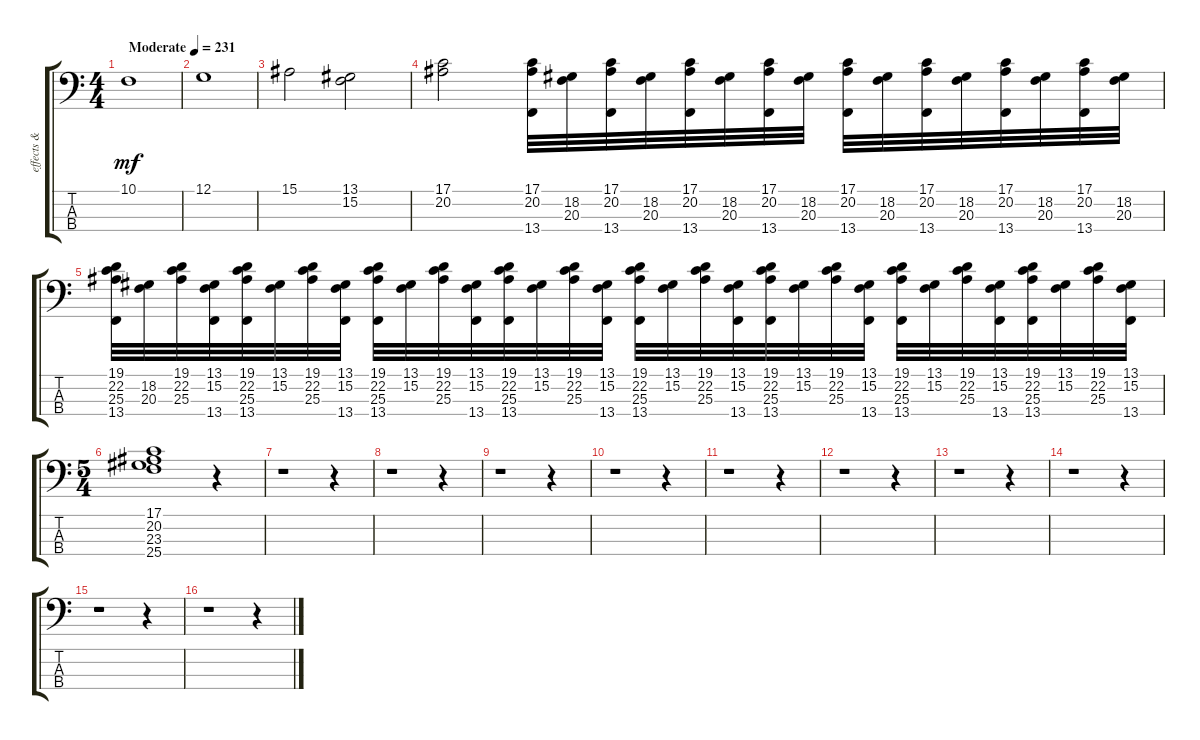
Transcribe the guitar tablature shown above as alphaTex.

\track ("effects & Bass      " "effects & ") {instrument synthvoice}
\staff {score tabs}
\tuning (G2 D2 A1 E1) {hide}
\ts (4 4)
\tempo (231 "Moderate")
\clef f4
\ks c
10.1.1{dy mf instrument synthvoice} |
12.1.1{volume 11 balance 3} |
15.1.2{volume 12 balance 12} (13.1 15.2).2{volume 13 balance 3} |
(17.1 20.2).2{volume 13 balance 12} (17.1 20.2 13.4).32{volume 14 balance 12} (18.2 20.3).32{volume 14 balance 3} (17.1 20.2 13.4).32{balance 12} (18.2 20.3).32{balance 3} (17.1 20.2 13.4).32{volume 14 balance 16} (18.2 20.3).32{balance 0} (17.1 20.2 13.4).32{balance 16} (18.2 20.3).32{balance 0} (17.1 20.2 13.4).32{volume 14 balance 16} (18.2 20.3).32{balance 0} (17.1 20.2 13.4).32{balance 16} (18.2 20.3).32{volume 14 balance 0} (17.1 20.2 13.4).32{balance 16} (18.2 20.3).32{balance 0} (17.1 20.2 13.4).32{volume 14 balance 16} (18.2 20.3).32{balance 0} |
(19.1 22.2 25.3 13.4).32{balance 16} (18.2 20.3).32{volume 15 balance 0} (19.1 22.2 25.3).32{balance 16} (13.1 15.2 13.4).32{balance 0} (19.1 22.2 25.3 13.4).32{balance 16} (13.1 15.2).32{volume 15 balance 0} (19.1 22.2 25.3).32{balance 16} (13.1 15.2 13.4).32{balance 0} (19.1 22.2 25.3 13.4).32{volume 15 balance 16} (13.1 15.2).32{balance 0} (19.1 22.2 25.3).32{balance 16} (13.1 15.2 13.4).32{volume 15 balance 0} (19.1 22.2 25.3 13.4).32{balance 16} (13.1 15.2).32{balance 0} (19.1 22.2 25.3).32{volume 15 balance 16} (13.1 15.2 13.4).32{balance 0} (19.1 22.2 25.3 13.4).32{balance 16} (13.1 15.2).32{volume 15 balance 0} (19.1 22.2 25.3).32{balance 16} (13.1 15.2 13.4).32{balance 0} (19.1 22.2 25.3 13.4).32{balance 16} (13.1 15.2).32{volume 15 balance 0} (19.1 22.2 25.3).32{balance 16} (13.1 15.2 13.4).32{balance 0} (19.1 22.2 25.3 13.4).32{volume 16 balance 16} (13.1 15.2).32{balance 0} (19.1 22.2 25.3).32{balance 16} (13.1 15.2 13.4).32{volume 16 balance 0} (19.1 22.2 25.3 13.4).32{balance 16} (13.1 15.2).32{balance 0} (19.1 22.2 25.3).32{volume 16 balance 16} (13.1 15.2 13.4).32{balance 0} |
\ts (5 4)
(17.1 20.2 23.3 25.4).1{balance 8} r.4 |
r.1 r.4 |
r.1 r.4 |
r.1 r.4 |
r.1 r.4 |
r.1 r.4 |
r.1 r.4 |
r.1 r.4 |
r.1 r.4 |
r.1 r.4 |
r.1 r.4
